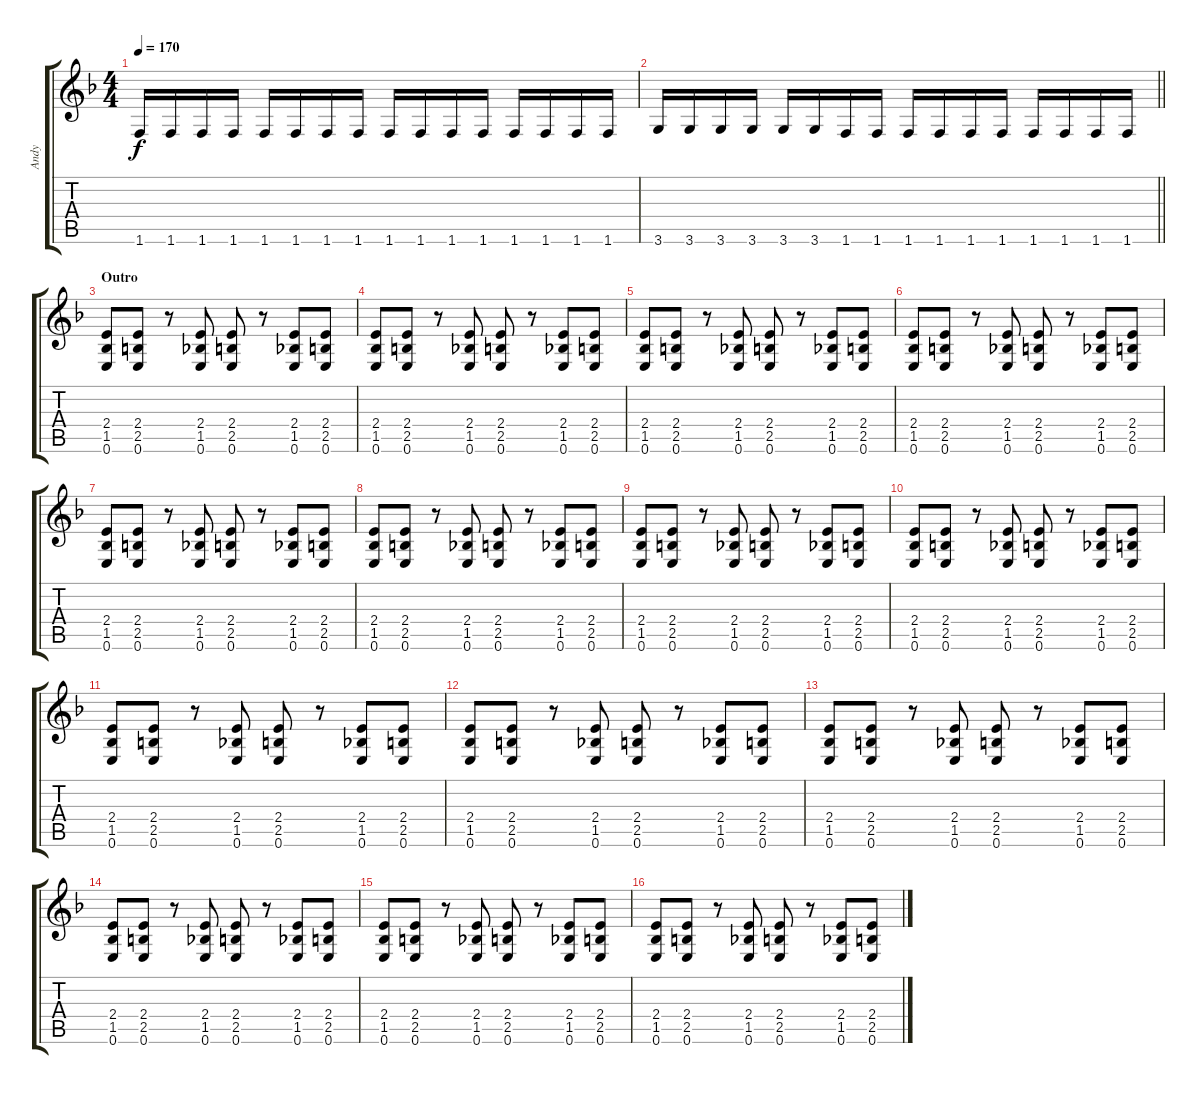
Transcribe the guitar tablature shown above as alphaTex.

\track ("Andy" "Andy") {instrument overdrivenguitar}
\staff {score tabs}
\tuning (E4 B3 G3 D3 A2 E2) {hide}
\ts (4 4)
\tempo 170
\clef g2
\ks dminor
1.6.16{dy f} 1.6.16 1.6.16 1.6.16 1.6.16 1.6.16 1.6.16 1.6.16 1.6.16 1.6.16 1.6.16 1.6.16 1.6.16 1.6.16 1.6.16 1.6.16 |
\barLineRight lightlight
3.6.16 3.6.16 3.6.16 3.6.16 3.6.16 3.6.16 1.6.16 1.6.16 1.6.16 1.6.16 1.6.16 1.6.16 1.6.16 1.6.16 1.6.16 1.6.16 |
\section ("" "Outro")
(2.4 1.5 0.6).8{instrument distortionguitar} (2.4 2.5 0.6).8 r.8 (2.4 1.5 0.6).8 (2.4 2.5 0.6).8 r.8 (2.4 1.5 0.6).8 (2.4 2.5 0.6).8 |
(2.4 1.5 0.6).8 (2.4 2.5 0.6).8 r.8 (2.4 1.5 0.6).8 (2.4 2.5 0.6).8 r.8 (2.4 1.5 0.6).8 (2.4 2.5 0.6).8 |
(2.4 1.5 0.6).8 (2.4 2.5 0.6).8 r.8 (2.4 1.5 0.6).8 (2.4 2.5 0.6).8 r.8 (2.4 1.5 0.6).8 (2.4 2.5 0.6).8 |
(2.4 1.5 0.6).8 (2.4 2.5 0.6).8 r.8 (2.4 1.5 0.6).8 (2.4 2.5 0.6).8 r.8 (2.4 1.5 0.6).8 (2.4 2.5 0.6).8 |
(2.4 1.5 0.6).8{instrument distortionguitar} (2.4 2.5 0.6).8 r.8 (2.4 1.5 0.6).8 (2.4 2.5 0.6).8 r.8 (2.4 1.5 0.6).8 (2.4 2.5 0.6).8 |
(2.4 1.5 0.6).8 (2.4 2.5 0.6).8 r.8 (2.4 1.5 0.6).8 (2.4 2.5 0.6).8 r.8 (2.4 1.5 0.6).8 (2.4 2.5 0.6).8 |
(2.4 1.5 0.6).8 (2.4 2.5 0.6).8 r.8 (2.4 1.5 0.6).8 (2.4 2.5 0.6).8 r.8 (2.4 1.5 0.6).8 (2.4 2.5 0.6).8 |
(2.4 1.5 0.6).8 (2.4 2.5 0.6).8 r.8 (2.4 1.5 0.6).8 (2.4 2.5 0.6).8 r.8 (2.4 1.5 0.6).8 (2.4 2.5 0.6).8 |
(2.4 1.5 0.6).8{instrument distortionguitar} (2.4 2.5 0.6).8 r.8 (2.4 1.5 0.6).8 (2.4 2.5 0.6).8 r.8 (2.4 1.5 0.6).8 (2.4 2.5 0.6).8 |
(2.4 1.5 0.6).8 (2.4 2.5 0.6).8 r.8 (2.4 1.5 0.6).8 (2.4 2.5 0.6).8 r.8 (2.4 1.5 0.6).8 (2.4 2.5 0.6).8 |
(2.4 1.5 0.6).8 (2.4 2.5 0.6).8 r.8 (2.4 1.5 0.6).8 (2.4 2.5 0.6).8 r.8 (2.4 1.5 0.6).8 (2.4 2.5 0.6).8 |
(2.4 1.5 0.6).8 (2.4 2.5 0.6).8 r.8 (2.4 1.5 0.6).8 (2.4 2.5 0.6).8 r.8 (2.4 1.5 0.6).8 (2.4 2.5 0.6).8 |
(2.4 1.5 0.6).8{instrument distortionguitar} (2.4 2.5 0.6).8 r.8 (2.4 1.5 0.6).8 (2.4 2.5 0.6).8 r.8 (2.4 1.5 0.6).8 (2.4 2.5 0.6).8 |
(2.4 1.5 0.6).8 (2.4 2.5 0.6).8 r.8 (2.4 1.5 0.6).8 (2.4 2.5 0.6).8 r.8 (2.4 1.5 0.6).8 (2.4 2.5 0.6).8
